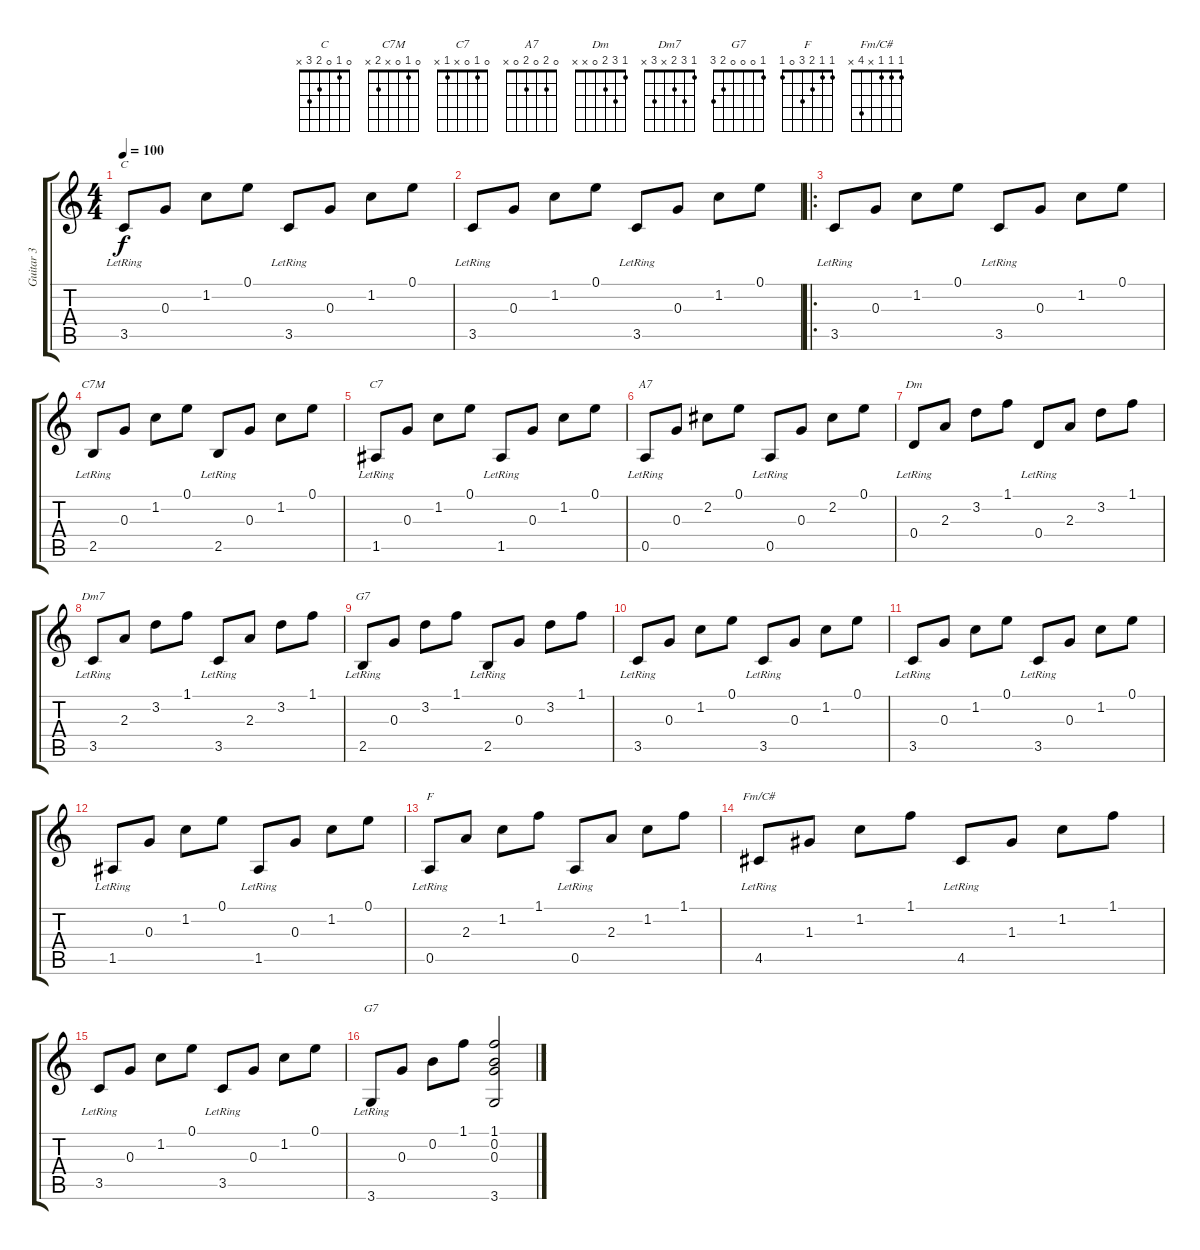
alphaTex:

\track ("Guitar 3" "Guitar 3") {instrument acousticguitarnylon}
\staff {score tabs}
\tuning (E4 B3 G3 D3 A2 E2) {hide}
\chord ("C" 0 1 0 2 3 x)
\chord ("C7M" 0 1 0 x 2 x)
\chord ("C7" 0 1 0 x 1 x)
\chord ("A7" 0 2 0 2 0 x)
\chord ("Dm" 1 3 2 0 x x)
\chord ("Dm7" 1 3 2 x 3 x)
\chord ("G7" 1 3 0 x 2 x)
\chord ("F" 1 1 2 3 0 1)
\chord ("Fm/C#" 1 1 1 x 4 x)
\chord ("G7" 1 0 0 0 2 3)
\ts (4 4)
\tempo 100
\clef g2
\ks c
3.5{lr}.8{ch "C" dy f instrument acousticguitarnylon} 0.3.8 1.2.8 0.1.8 3.5{lr}.8 0.3.8 1.2.8 0.1.8 |
3.5{lr}.8 0.3.8 1.2.8 0.1.8 3.5{lr}.8 0.3.8 1.2.8 0.1.8 |
\ro
3.5{lr}.8 0.3.8 1.2.8 0.1.8 3.5{lr}.8 0.3.8 1.2.8 0.1.8 |
2.5{lr}.8{ch "C7M"} 0.3.8 1.2.8 0.1.8 2.5{lr}.8 0.3.8 1.2.8 0.1.8 |
1.5{lr}.8{ch "C7"} 0.3.8 1.2.8 0.1.8 1.5{lr}.8 0.3.8 1.2.8 0.1.8 |
0.5{lr}.8{ch "A7"} 0.3.8 2.2.8 0.1.8 0.5{lr}.8 0.3.8 2.2.8 0.1.8 |
0.4{lr}.8{ch "Dm"} 2.3.8 3.2.8 1.1.8 0.4{lr}.8 2.3.8 3.2.8 1.1.8 |
3.5{lr}.8{ch "Dm7"} 2.3.8 3.2.8 1.1.8 3.5{lr}.8 2.3.8 3.2.8 1.1.8 |
2.5{lr}.8{ch "G7"} 0.3.8 3.2.8 1.1.8 2.5{lr}.8 0.3.8 3.2.8 1.1.8 |
3.5{lr}.8 0.3.8 1.2.8 0.1.8 3.5{lr}.8 0.3.8 1.2.8 0.1.8 |
3.5{lr}.8 0.3.8 1.2.8 0.1.8 3.5{lr}.8 0.3.8 1.2.8 0.1.8 |
1.5{lr}.8 0.3.8 1.2.8 0.1.8 1.5{lr}.8 0.3.8 1.2.8 0.1.8 |
0.5{lr}.8{ch "F"} 2.3.8 1.2.8 1.1.8 0.5{lr}.8 2.3.8 1.2.8 1.1.8 |
4.5{lr}.8{ch "Fm/C#"} 1.3.8 1.2.8 1.1.8 4.5{lr}.8 1.3.8 1.2.8 1.1.8 |
3.5{lr}.8 0.3.8 1.2.8 0.1.8 3.5{lr}.8 0.3.8 1.2.8 0.1.8 |
3.6{lr}.8{ch "G7"} 0.3.8 0.2.8 1.1.8 (1.1 0.2 0.3 3.6).2
